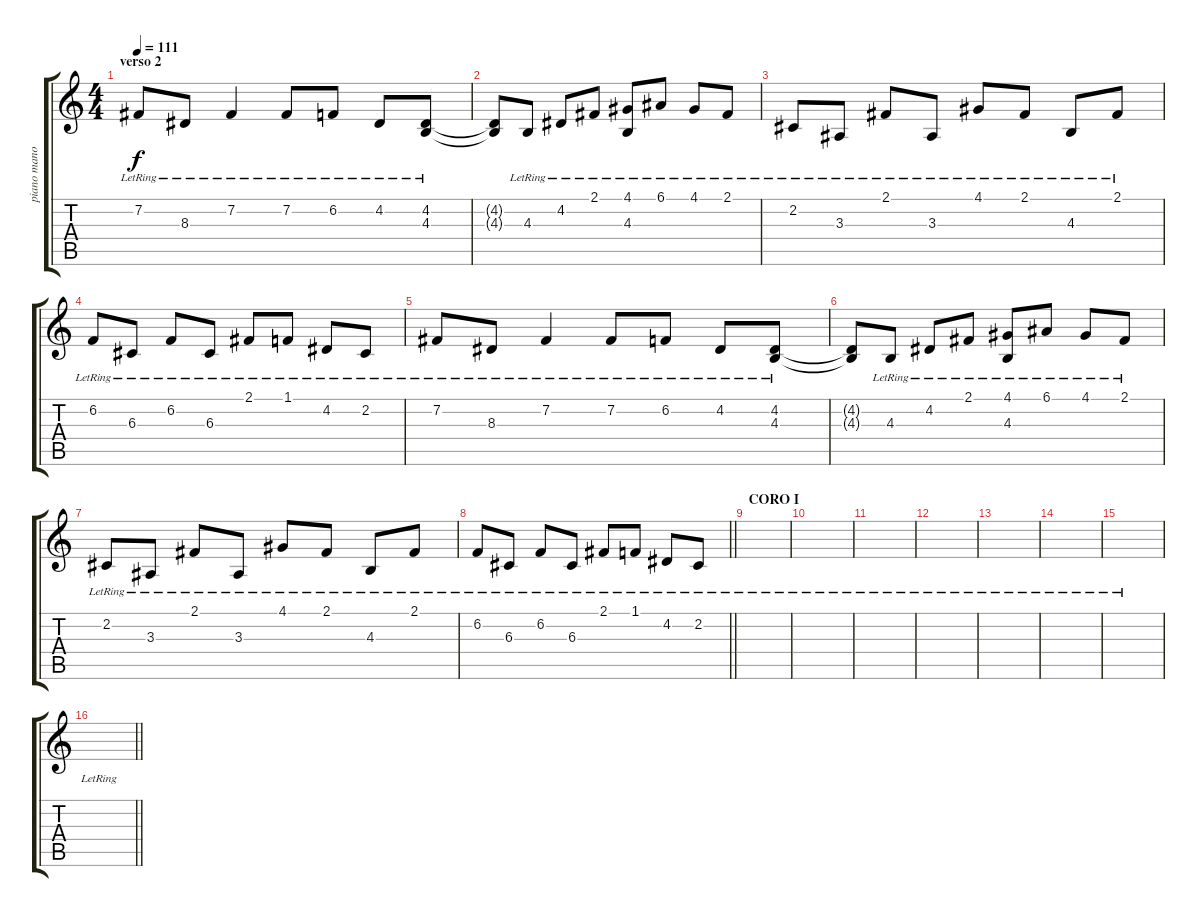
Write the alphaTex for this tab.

\track ("piano mano derecha" "piano mano") {instrument acousticgrandpiano}
\staff {score tabs}
\tuning (E4 B3 G3 D3 A2 E2) {hide}
\ts (4 4)
\section ("" "verso 2")
\tempo 111
\clef g2
\ks c
7.2{lr}.8{dy f} 8.3{lr}.8 7.2{lr}.4 7.2{lr}.8 6.2{lr}.8 4.2{lr}.8 (4.2{lr} 4.3{lr}).8 |
(4.2{t} 4.3{t}).8 4.3{lr}.8 4.2{lr}.8 2.1{lr}.8 (4.1{lr} 4.3{lr}).8 6.1{lr}.8 4.1{lr}.8 2.1{lr}.8 |
2.2{lr}.8 3.3{lr}.8 2.1{lr}.8 3.3{lr}.8 4.1{lr}.8 2.1{lr}.8 4.3{lr}.8 2.1{lr}.8 |
6.2{lr}.8 6.3{lr}.8 6.2{lr}.8 6.3{lr}.8 2.1{lr}.8 1.1{lr}.8 4.2{lr}.8 2.2{lr}.8 |
7.2{lr}.8 8.3{lr}.8 7.2{lr}.4 7.2{lr}.8 6.2{lr}.8 4.2{lr}.8 (4.2{lr} 4.3{lr}).8 |
(4.2{t} 4.3{t}).8 4.3{lr}.8 4.2{lr}.8 2.1{lr}.8 (4.1{lr} 4.3{lr}).8 6.1{lr}.8 4.1{lr}.8 2.1{lr}.8 |
2.2{lr}.8 3.3{lr}.8 2.1{lr}.8 3.3{lr}.8 4.1{lr}.8 2.1{lr}.8 4.3{lr}.8 2.1{lr}.8 |
\barLineRight lightlight
6.2{lr}.8 6.3{lr}.8 6.2{lr}.8 6.3{lr}.8 2.1{lr}.8 1.1{lr}.8 4.2{lr}.8 2.2{lr}.8 |
\section ("" "CORO I")
|
|
|
|
|
|
|
\barLineRight lightlight
